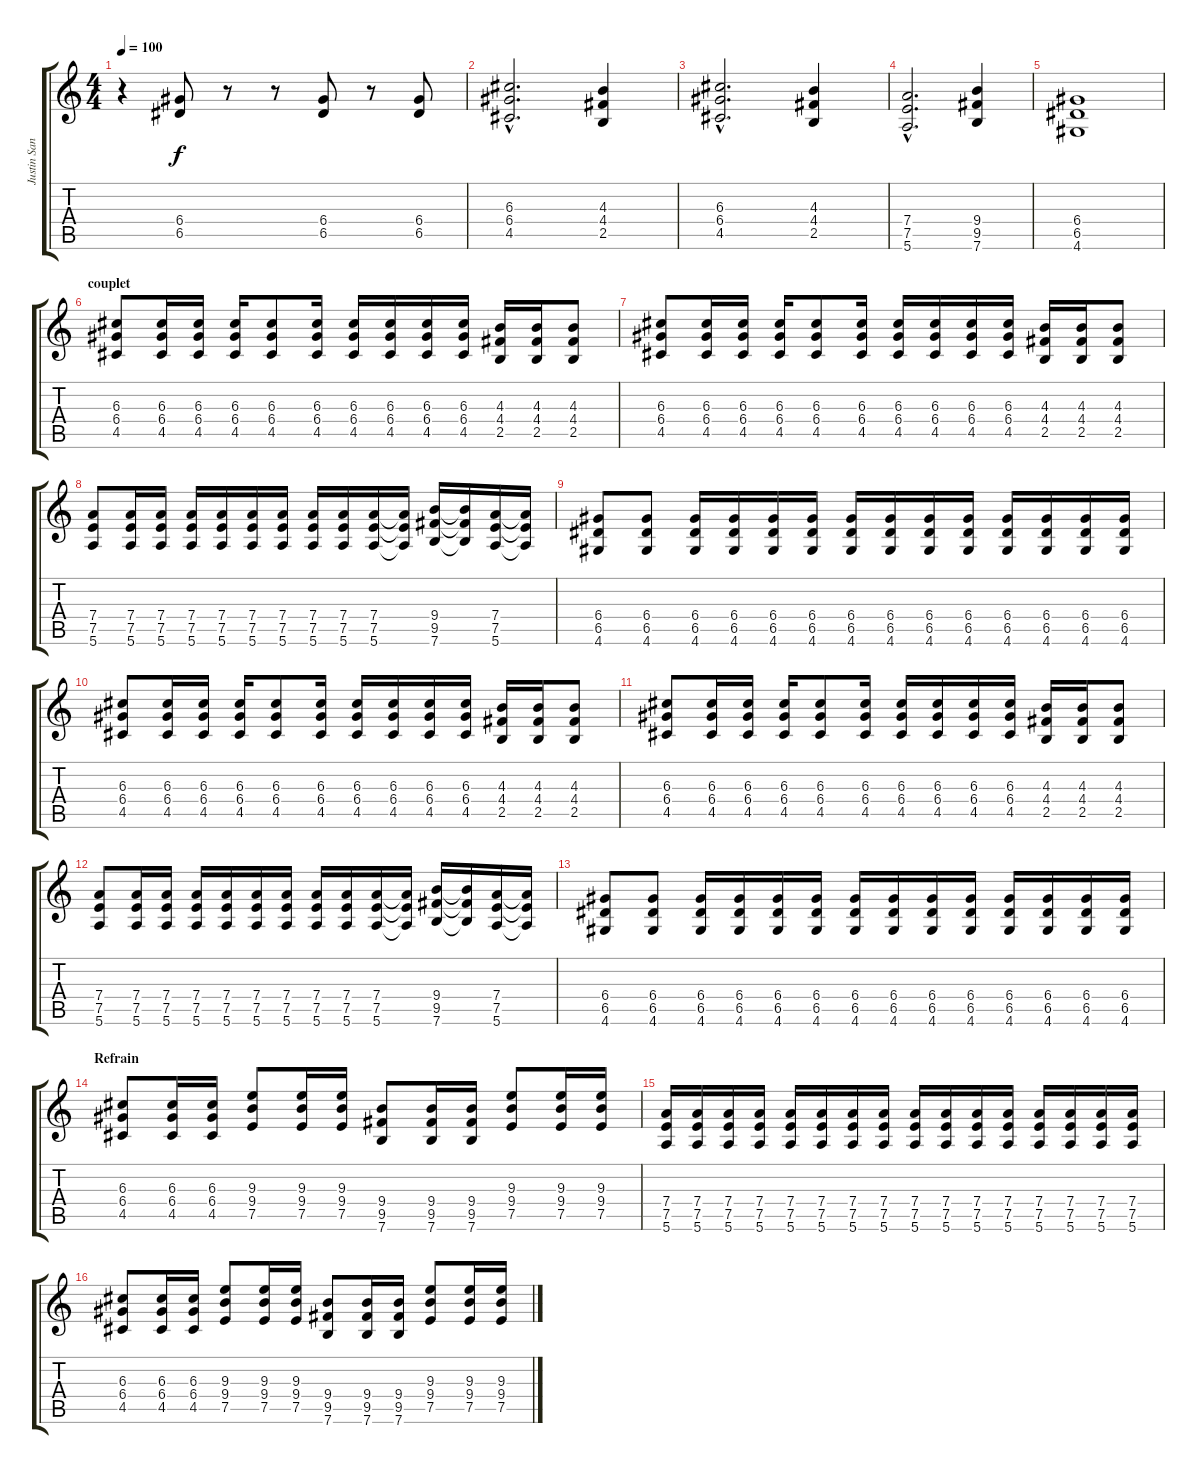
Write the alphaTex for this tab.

\track ("Justin Sane" "Justin San") {instrument distortionguitar}
\staff {score tabs}
\tuning (E4 B3 G3 D3 A2 E2) {hide}
\ts (4 4)
\tempo 100
\clef g2
\ks c
r.4{dy f balance 16 instrument distortionguitar} (6.4 6.5).8 r.8 r.8 (6.4 6.5).8 r.8 (6.4 6.5).8 |
(6.3{hac} 6.4{hac} 4.5{hac}).2{d balance 8} (4.3 4.4 2.5).4 |
(6.3{hac} 6.4{hac} 4.5{hac}).2{d} (4.3 4.4 2.5).4 |
(7.4{hac} 7.5{hac} 5.6{hac}).2{d} (9.4 9.5 7.6).4 |
(6.4 6.5 4.6).1 |
\section ("" "couplet")
(6.3 6.4 4.5).8 (6.3 6.4 4.5).16 (6.3 6.4 4.5).16 (6.3 6.4 4.5).16 (6.3 6.4 4.5).8 (6.3 6.4 4.5).16 (6.3 6.4 4.5).16 (6.3 6.4 4.5).16 (6.3 6.4 4.5).16 (6.3 6.4 4.5).16 (4.3 4.4 2.5).16 (4.3 4.4 2.5).16 (4.3 4.4 2.5).8 |
(6.3 6.4 4.5).8 (6.3 6.4 4.5).16 (6.3 6.4 4.5).16 (6.3 6.4 4.5).16 (6.3 6.4 4.5).8 (6.3 6.4 4.5).16 (6.3 6.4 4.5).16 (6.3 6.4 4.5).16 (6.3 6.4 4.5).16 (6.3 6.4 4.5).16 (4.3 4.4 2.5).16 (4.3 4.4 2.5).16 (4.3 4.4 2.5).8 |
(7.4 7.5 5.6).8 (7.4 7.5 5.6).16 (7.4 7.5 5.6).16 (7.4 7.5 5.6).16 (7.4 7.5 5.6).16 (7.4 7.5 5.6).16 (7.4 7.5 5.6).16 (7.4 7.5 5.6).16 (7.4 7.5 5.6).16 (7.4 7.5 5.6).16 (7.4{t} 7.5{t} 5.6{t}).16 (9.4 9.5 7.6).16 (9.4{t} 9.5{t} 7.6{t}).16 (7.4 7.5 5.6).16 (7.4{t} 7.5{t} 5.6{t}).16 |
(6.4 6.5 4.6).8 (6.4 6.5 4.6).8 (6.4 6.5 4.6).16 (6.4 6.5 4.6).16 (6.4 6.5 4.6).16 (6.4 6.5 4.6).16 (6.4 6.5 4.6).16 (6.4 6.5 4.6).16 (6.4 6.5 4.6).16 (6.4 6.5 4.6).16 (6.4 6.5 4.6).16 (6.4 6.5 4.6).16 (6.4 6.5 4.6).16 (6.4 6.5 4.6).16 |
(6.3 6.4 4.5).8 (6.3 6.4 4.5).16 (6.3 6.4 4.5).16 (6.3 6.4 4.5).16 (6.3 6.4 4.5).8 (6.3 6.4 4.5).16 (6.3 6.4 4.5).16 (6.3 6.4 4.5).16 (6.3 6.4 4.5).16 (6.3 6.4 4.5).16 (4.3 4.4 2.5).16 (4.3 4.4 2.5).16 (4.3 4.4 2.5).8 |
(6.3 6.4 4.5).8 (6.3 6.4 4.5).16 (6.3 6.4 4.5).16 (6.3 6.4 4.5).16 (6.3 6.4 4.5).8 (6.3 6.4 4.5).16 (6.3 6.4 4.5).16 (6.3 6.4 4.5).16 (6.3 6.4 4.5).16 (6.3 6.4 4.5).16 (4.3 4.4 2.5).16 (4.3 4.4 2.5).16 (4.3 4.4 2.5).8 |
(7.4 7.5 5.6).8 (7.4 7.5 5.6).16 (7.4 7.5 5.6).16 (7.4 7.5 5.6).16 (7.4 7.5 5.6).16 (7.4 7.5 5.6).16 (7.4 7.5 5.6).16 (7.4 7.5 5.6).16 (7.4 7.5 5.6).16 (7.4 7.5 5.6).16 (7.4{t} 7.5{t} 5.6{t}).16 (9.4 9.5 7.6).16 (9.4{t} 9.5{t} 7.6{t}).16 (7.4 7.5 5.6).16 (7.4{t} 7.5{t} 5.6{t}).16 |
(6.4 6.5 4.6).8 (6.4 6.5 4.6).8 (6.4 6.5 4.6).16 (6.4 6.5 4.6).16 (6.4 6.5 4.6).16 (6.4 6.5 4.6).16 (6.4 6.5 4.6).16 (6.4 6.5 4.6).16 (6.4 6.5 4.6).16 (6.4 6.5 4.6).16 (6.4 6.5 4.6).16 (6.4 6.5 4.6).16 (6.4 6.5 4.6).16 (6.4 6.5 4.6).16 |
\section ("" "Refrain")
(6.3 6.4 4.5).8 (6.3 6.4 4.5).16 (6.3 6.4 4.5).16 (9.3 9.4 7.5).8 (9.3 9.4 7.5).16 (9.3 9.4 7.5).16 (9.4 9.5 7.6).8 (9.4 9.5 7.6).16 (9.4 9.5 7.6).16 (9.3 9.4 7.5).8 (9.3 9.4 7.5).16 (9.3 9.4 7.5).16 |
(7.4 7.5 5.6).16 (7.4 7.5 5.6).16 (7.4 7.5 5.6).16 (7.4 7.5 5.6).16 (7.4 7.5 5.6).16 (7.4 7.5 5.6).16 (7.4 7.5 5.6).16 (7.4 7.5 5.6).16 (7.4 7.5 5.6).16 (7.4 7.5 5.6).16 (7.4 7.5 5.6).16 (7.4 7.5 5.6).16 (7.4 7.5 5.6).16 (7.4 7.5 5.6).16 (7.4 7.5 5.6).16 (7.4 7.5 5.6).16 |
(6.3 6.4 4.5).8 (6.3 6.4 4.5).16 (6.3 6.4 4.5).16 (9.3 9.4 7.5).8 (9.3 9.4 7.5).16 (9.3 9.4 7.5).16 (9.4 9.5 7.6).8 (9.4 9.5 7.6).16 (9.4 9.5 7.6).16 (9.3 9.4 7.5).8 (9.3 9.4 7.5).16 (9.3 9.4 7.5).16
